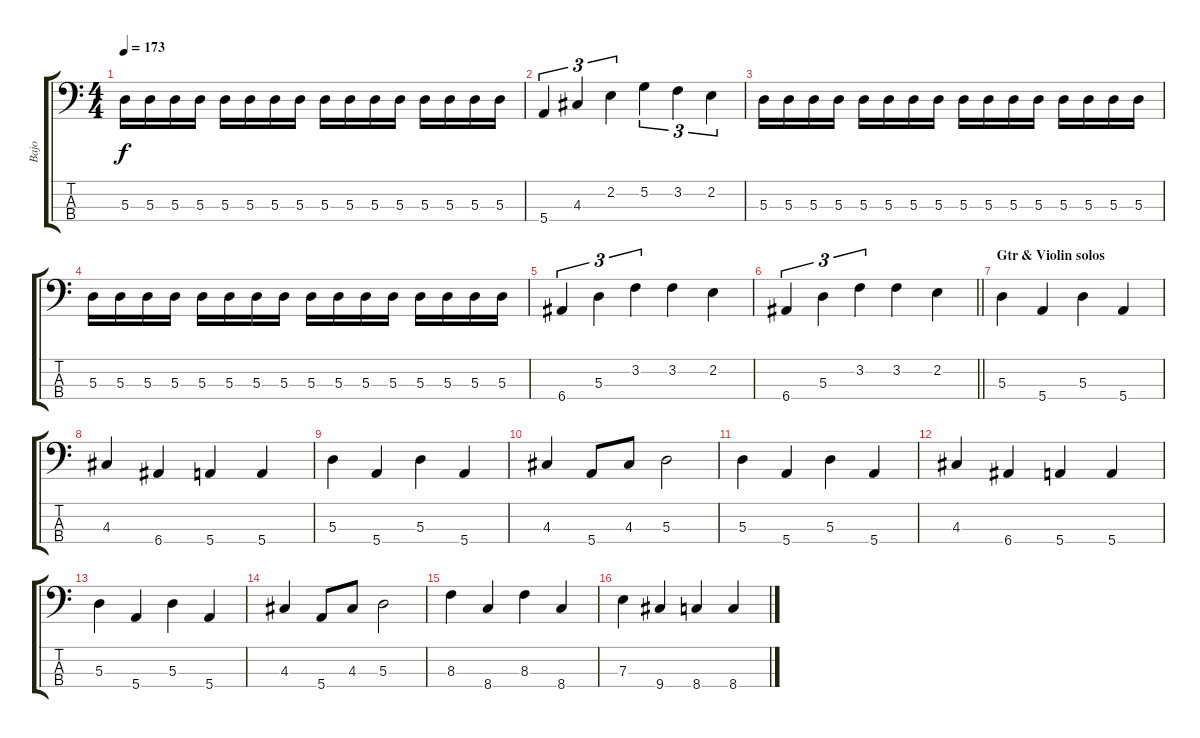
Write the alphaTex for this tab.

\track ("Bajo" "Bajo") {instrument electricbassfinger}
\staff {score tabs}
\tuning (G2 D2 A1 E1) {hide}
\ts (4 4)
\tempo 173
\clef f4
\ks c
5.3.16{dy f} 5.3.16 5.3.16 5.3.16 5.3.16 5.3.16 5.3.16 5.3.16 5.3.16 5.3.16 5.3.16 5.3.16 5.3.16 5.3.16 5.3.16 5.3.16 |
5.4.4{tu (3 2)} 4.3.4{tu (3 2)} 2.2.4{tu (3 2)} 5.2.4{tu (3 2)} 3.2.4{tu (3 2)} 2.2.4{tu (3 2)} |
5.3.16 5.3.16 5.3.16 5.3.16 5.3.16 5.3.16 5.3.16 5.3.16 5.3.16 5.3.16 5.3.16 5.3.16 5.3.16 5.3.16 5.3.16 5.3.16 |
5.3.16 5.3.16 5.3.16 5.3.16 5.3.16 5.3.16 5.3.16 5.3.16 5.3.16 5.3.16 5.3.16 5.3.16 5.3.16 5.3.16 5.3.16 5.3.16 |
6.4.4{tu (3 2)} 5.3.4{tu (3 2)} 3.2.4{tu (3 2)} 3.2.4 2.2.4 |
\barLineRight lightlight
6.4.4{tu (3 2)} 5.3.4{tu (3 2)} 3.2.4{tu (3 2)} 3.2.4 2.2.4 |
\section ("" "Gtr & Violin solos")
5.3.4 5.4.4 5.3.4 5.4.4 |
4.3.4 6.4.4 5.4.4 5.4.4 |
5.3.4 5.4.4 5.3.4 5.4.4 |
4.3.4 5.4.8 4.3.8 5.3.2 |
5.3.4 5.4.4 5.3.4 5.4.4 |
4.3.4 6.4.4 5.4.4 5.4.4 |
5.3.4 5.4.4 5.3.4 5.4.4 |
4.3.4 5.4.8 4.3.8 5.3.2 |
8.3.4 8.4.4 8.3.4 8.4.4 |
7.3.4 9.4.4 8.4.4 8.4.4
